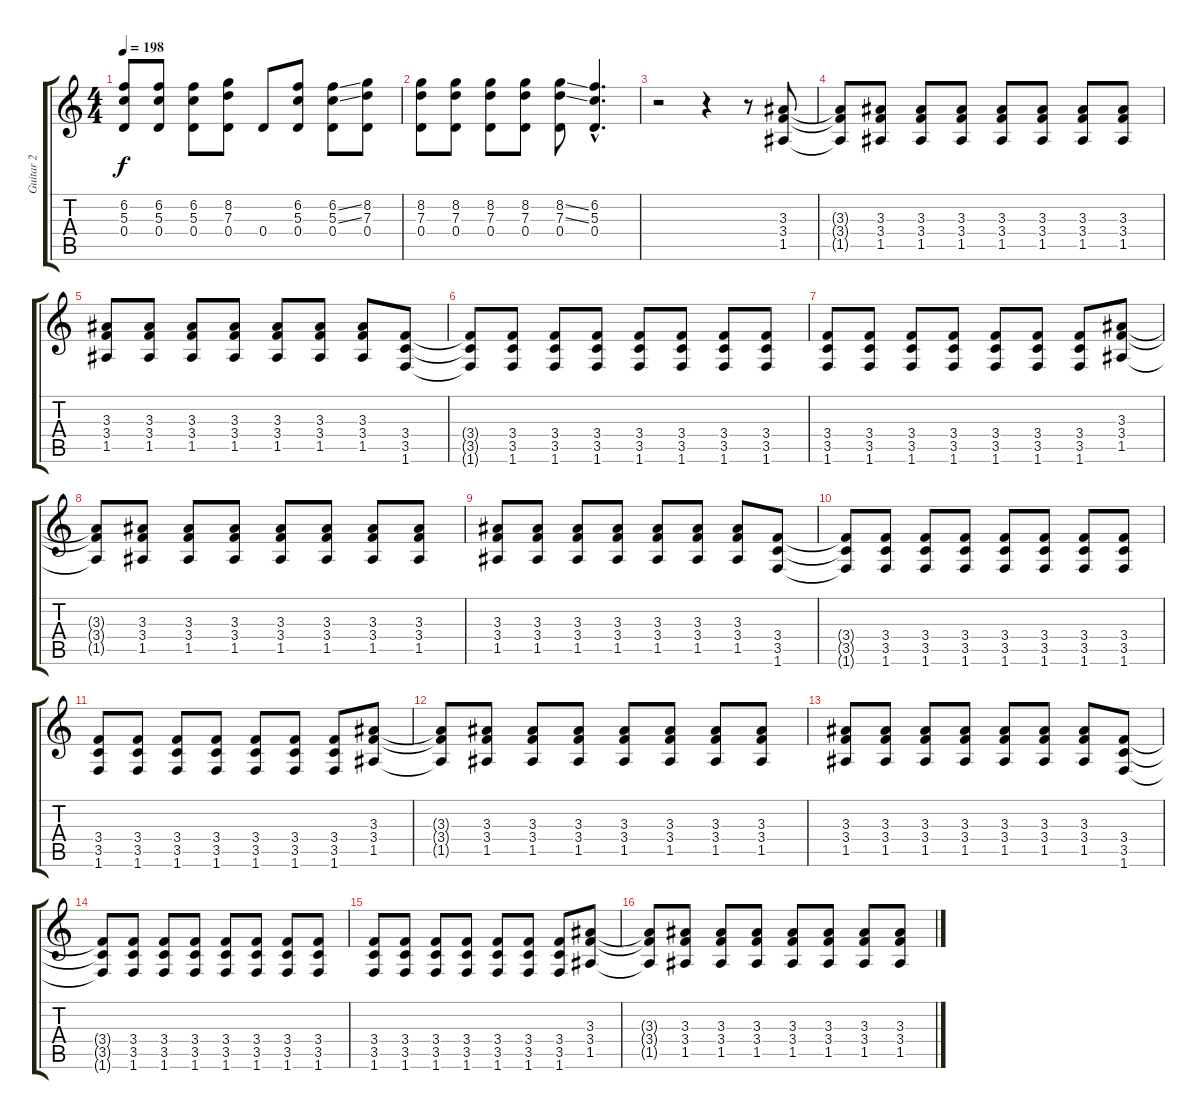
\track ("Guitar 2" "Guitar 2") {instrument overdrivenguitar}
\staff {score tabs}
\tuning (E4 B3 G3 D3 A2 E2) {hide}
\ts (4 4)
\tempo 198
\clef g2
\ks c
(6.2 5.3 0.4).8{dy f} (6.2 5.3 0.4).8 (6.2 5.3 0.4).8 (8.2 7.3 0.4).8 0.4.8 (6.2 5.3 0.4).8 (6.2{ss} 5.3{ss} 0.4).8 (8.2 7.3 0.4).8 |
(8.2 7.3 0.4).8 (8.2 7.3 0.4).8 (8.2 7.3 0.4).8 (8.2 7.3 0.4).8 (8.2{ss} 7.3{ss} 0.4).8 (6.2{hac} 5.3{hac} 0.4{hac}).4{d} |
r.2 r.4 r.8 (3.3 3.4 1.5).8 |
(3.3{t} 3.4{t} 1.5{t}).8 (3.3 3.4 1.5).8 (3.3 3.4 1.5).8 (3.3 3.4 1.5).8 (3.3 3.4 1.5).8 (3.3 3.4 1.5).8 (3.3 3.4 1.5).8 (3.3 3.4 1.5).8 |
(3.3 3.4 1.5).8 (3.3 3.4 1.5).8 (3.3 3.4 1.5).8 (3.3 3.4 1.5).8 (3.3 3.4 1.5).8 (3.3 3.4 1.5).8 (3.3 3.4 1.5).8 (3.4 3.5 1.6).8 |
(3.4{t} 3.5{t} 1.6{t}).8 (3.4 3.5 1.6).8 (3.4 3.5 1.6).8 (3.4 3.5 1.6).8 (3.4 3.5 1.6).8 (3.4 3.5 1.6).8 (3.4 3.5 1.6).8 (3.4 3.5 1.6).8 |
(3.4 3.5 1.6).8 (3.4 3.5 1.6).8 (3.4 3.5 1.6).8 (3.4 3.5 1.6).8 (3.4 3.5 1.6).8 (3.4 3.5 1.6).8 (3.4 3.5 1.6).8 (3.3 3.4 1.5).8 |
(3.3{t} 3.4{t} 1.5{t}).8 (3.3 3.4 1.5).8 (3.3 3.4 1.5).8 (3.3 3.4 1.5).8 (3.3 3.4 1.5).8 (3.3 3.4 1.5).8 (3.3 3.4 1.5).8 (3.3 3.4 1.5).8 |
(3.3 3.4 1.5).8 (3.3 3.4 1.5).8 (3.3 3.4 1.5).8 (3.3 3.4 1.5).8 (3.3 3.4 1.5).8 (3.3 3.4 1.5).8 (3.3 3.4 1.5).8 (3.4 3.5 1.6).8 |
(3.4{t} 3.5{t} 1.6{t}).8 (3.4 3.5 1.6).8 (3.4 3.5 1.6).8 (3.4 3.5 1.6).8 (3.4 3.5 1.6).8 (3.4 3.5 1.6).8 (3.4 3.5 1.6).8 (3.4 3.5 1.6).8 |
(3.4 3.5 1.6).8 (3.4 3.5 1.6).8 (3.4 3.5 1.6).8 (3.4 3.5 1.6).8 (3.4 3.5 1.6).8 (3.4 3.5 1.6).8 (3.4 3.5 1.6).8 (3.3 3.4 1.5).8 |
(3.3{t} 3.4{t} 1.5{t}).8 (3.3 3.4 1.5).8 (3.3 3.4 1.5).8 (3.3 3.4 1.5).8 (3.3 3.4 1.5).8 (3.3 3.4 1.5).8 (3.3 3.4 1.5).8 (3.3 3.4 1.5).8 |
(3.3 3.4 1.5).8 (3.3 3.4 1.5).8 (3.3 3.4 1.5).8 (3.3 3.4 1.5).8 (3.3 3.4 1.5).8 (3.3 3.4 1.5).8 (3.3 3.4 1.5).8 (3.4 3.5 1.6).8 |
(3.4{t} 3.5{t} 1.6{t}).8 (3.4 3.5 1.6).8 (3.4 3.5 1.6).8 (3.4 3.5 1.6).8 (3.4 3.5 1.6).8 (3.4 3.5 1.6).8 (3.4 3.5 1.6).8 (3.4 3.5 1.6).8 |
(3.4 3.5 1.6).8 (3.4 3.5 1.6).8 (3.4 3.5 1.6).8 (3.4 3.5 1.6).8 (3.4 3.5 1.6).8 (3.4 3.5 1.6).8 (3.4 3.5 1.6).8 (3.3 3.4 1.5).8 |
(3.3{t} 3.4{t} 1.5{t}).8 (3.3 3.4 1.5).8 (3.3 3.4 1.5).8 (3.3 3.4 1.5).8 (3.3 3.4 1.5).8 (3.3 3.4 1.5).8 (3.3 3.4 1.5).8 (3.3 3.4 1.5).8
